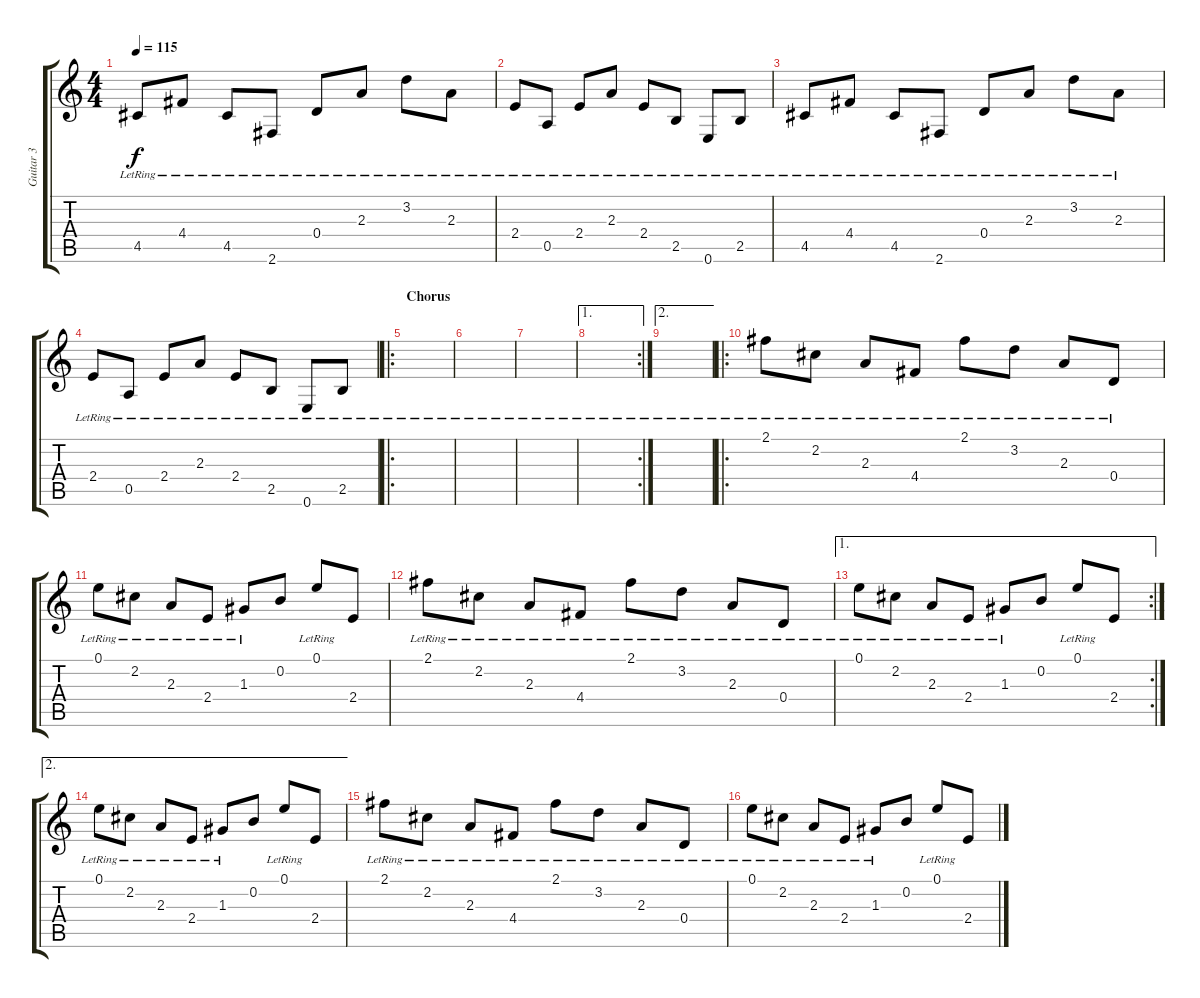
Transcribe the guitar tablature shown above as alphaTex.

\track ("Guitar 3" "Guitar 3") {instrument electricguitarclean}
\staff {score tabs}
\tuning (E4 B3 G3 D3 A2 E2) {hide}
\ts (4 4)
\tempo 115
\clef g2
\ks c
4.5{lr}.8{dy f} 4.4{lr}.8 4.5{lr}.8 2.6{lr}.8 0.4{lr}.8 2.3{lr}.8 3.2{lr}.8 2.3{lr}.8 |
2.4{lr}.8 0.5{lr}.8 2.4{lr}.8 2.3{lr}.8 2.4{lr}.8 2.5{lr}.8 0.6{lr}.8 2.5{lr}.8 |
4.5{lr}.8 4.4{lr}.8 4.5{lr}.8 2.6{lr}.8 0.4{lr}.8 2.3{lr}.8 3.2{lr}.8 2.3{lr}.8 |
2.4{lr}.8 0.5{lr}.8 2.4{lr}.8 2.3{lr}.8 2.4{lr}.8 2.5{lr}.8 0.6{lr}.8 2.5{lr}.8 |
\ro
\section ("" "Chorus")
|
|
|
\ae 1
\rc 2
|
\ae 2
|
\ro
2.1{lr}.8{instrument electricguitarclean} 2.2{lr}.8 2.3{lr}.8 4.4{lr}.8 2.1{lr}.8 3.2{lr}.8 2.3{lr}.8 0.4{lr}.8 |
0.1{lr}.8 2.2{lr}.8 2.3{lr}.8 2.4{lr}.8 1.3{lr}.8 0.2.8 0.1{lr}.8 2.4.8 |
2.1{lr}.8 2.2{lr}.8 2.3{lr}.8 4.4{lr}.8 2.1{lr}.8 3.2{lr}.8 2.3{lr}.8 0.4{lr}.8 |
\ae 1
\rc 2
0.1{lr}.8 2.2{lr}.8 2.3{lr}.8 2.4{lr}.8 1.3{lr}.8 0.2.8 0.1{lr}.8 2.4.8 |
\ae 2
0.1{lr}.8 2.2{lr}.8 2.3{lr}.8 2.4{lr}.8 1.3{lr}.8 0.2.8 0.1{lr}.8 2.4.8 |
2.1{lr}.8{volume 8 instrument electricguitarclean} 2.2{lr}.8 2.3{lr}.8 4.4{lr}.8 2.1{lr}.8 3.2{lr}.8 2.3{lr}.8 0.4{lr}.8 |
0.1{lr}.8 2.2{lr}.8 2.3{lr}.8 2.4{lr}.8 1.3{lr}.8 0.2.8 0.1{lr}.8 2.4.8
